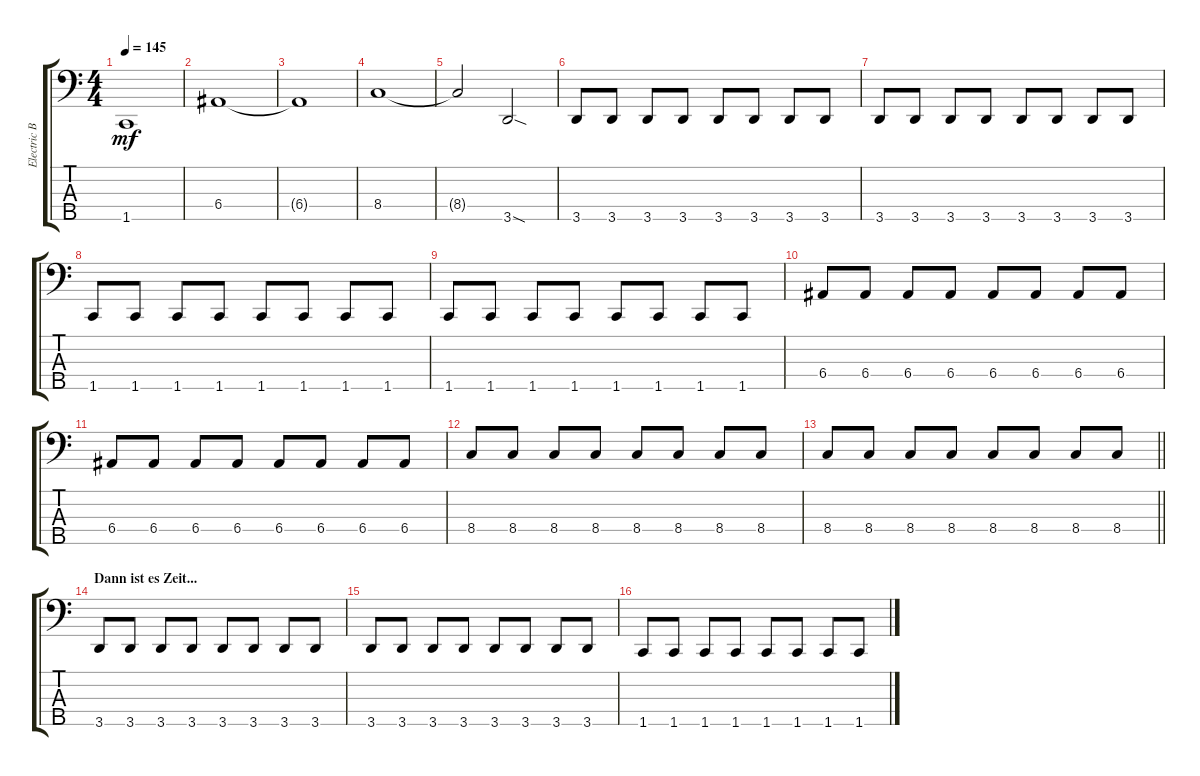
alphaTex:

\track ("Electric Bass" "Electric B") {instrument electricbassfinger}
\staff {score tabs}
\tuning (G2 D2 A1 E1 B0) {hide}
\ts (4 4)
\tempo 145
\clef f4
\ks c
1.5{t}.1{dy mf} |
6.4.1 |
6.4{t}.1 |
8.4.1 |
8.4{t}.2 3.5{sod}.2 |
3.5.8 3.5.8 3.5.8 3.5.8 3.5.8 3.5.8 3.5.8 3.5.8 |
3.5.8 3.5.8 3.5.8 3.5.8 3.5.8 3.5.8 3.5.8 3.5.8 |
1.5.8 1.5.8 1.5.8 1.5.8 1.5.8 1.5.8 1.5.8 1.5.8 |
1.5.8 1.5.8 1.5.8 1.5.8 1.5.8 1.5.8 1.5.8 1.5.8 |
6.4.8 6.4.8 6.4.8 6.4.8 6.4.8 6.4.8 6.4.8 6.4.8 |
6.4.8 6.4.8 6.4.8 6.4.8 6.4.8 6.4.8 6.4.8 6.4.8 |
8.4.8 8.4.8 8.4.8 8.4.8 8.4.8 8.4.8 8.4.8 8.4.8 |
\barLineRight lightlight
8.4.8 8.4.8 8.4.8 8.4.8 8.4.8 8.4.8 8.4.8 8.4.8 |
\section ("" "Dann ist es Zeit...")
3.5.8 3.5.8 3.5.8 3.5.8 3.5.8 3.5.8 3.5.8 3.5.8 |
3.5.8 3.5.8 3.5.8 3.5.8 3.5.8 3.5.8 3.5.8 3.5.8 |
1.5.8 1.5.8 1.5.8 1.5.8 1.5.8 1.5.8 1.5.8 1.5.8
